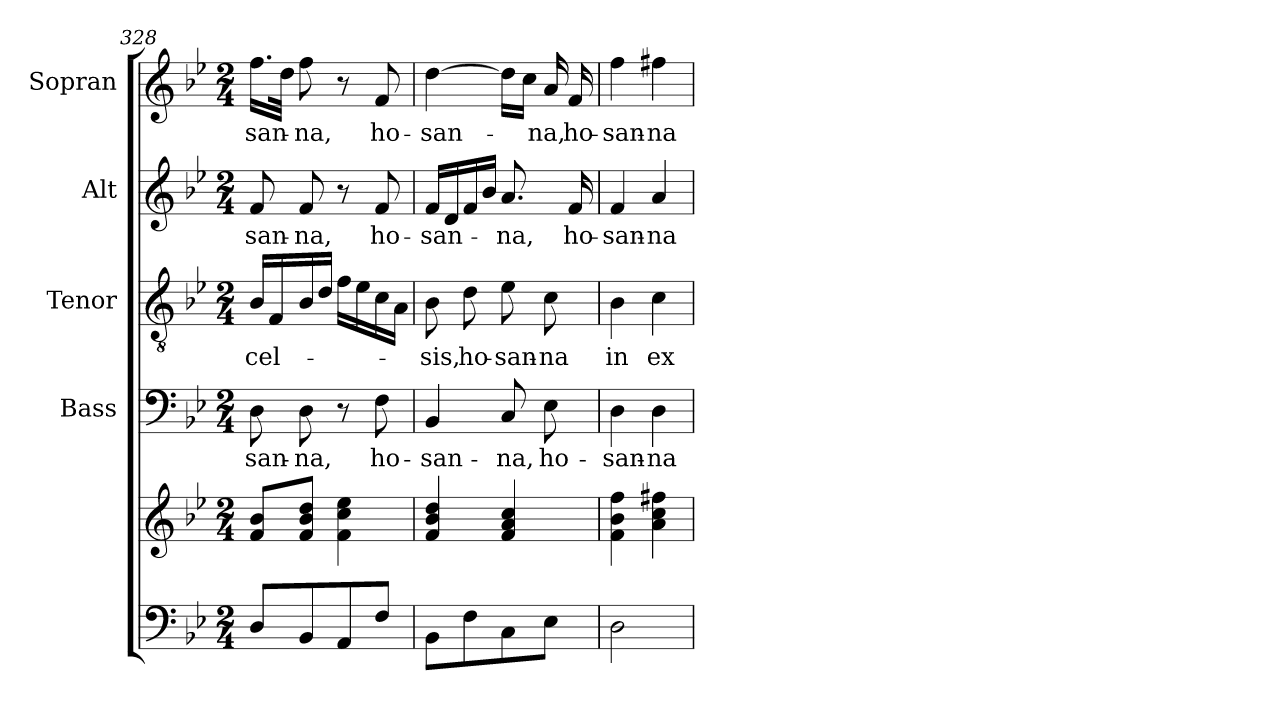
**kern	**kern	**kern	**text	**kern	**text	**kern	**text	**kern	**text
*part5	*part5	*part4	*part4	*part3	*part3	*part2	*part2	*part1	*part1
*staff6	*staff5	*staff4	*staff4	*staff3	*staff3	*staff2	*staff2	*staff1	*staff1
*	*	*I"Bass	*	*I"Tenor	*	*I"Alt	*	*I"Sopran	*
*	*	*I'B.	*	*I'T.	*	*I'A.	*	*I'S.	*
*clefF4	*clefG2	*clefF4	*	*clefGv2	*	*clefG2	*	*clefG2	*
*k[b-e-]	*k[b-e-]	*k[b-e-]	*	*k[b-e-]	*	*k[b-e-]	*	*k[b-e-]	*
*B-:	*B-:	*B-:	*	*B-:	*	*B-:	*	*B-:	*
*M2/4	*M2/4	*M2/4	*	*M2/4	*	*M2/4	*	*M2/4	*
=328	=328	=328	=328	=328	=328	=328	=328	=328	=328
!	!	!	!LO:LY:b	!	!LO:LY:b	!	!LO:LY:b	!	!LO:LY:b
8D/L	8f/ 8b-/L	8D\	-san-	16B-/LL	-cel-	8f/	-san-	16.ff\LL	-san-
.	.	.	.	16F/	.	.	.	.	.
.	.	.	.	.	.	.	.	32dd\JJk	.
!	!	!	!LO:LY:b	!	!	!	!LO:LY:b	!	!LO:LY:b
8BB-/	8f/ 8b-/ 8dd/J	8D\	-na,	16B-/	.	8f/	-na,	8ff\	-na,
.	.	.	.	16d/JJ	.	.	.	.	.
8AA/	4f\ 4cc\ 4ee-\	8r	.	16f\LL	.	8r	.	8r	.
.	.	.	.	16e-\	.	.	.	.	.
!	!	!	!LO:LY:b	!	!	!	!LO:LY:b	!	!LO:LY:b
8F/J	.	8F\	ho-	16c\	.	8f/	ho-	8f/	ho-
.	.	.	.	16A\JJ	.	.	.	.	.
=329	=329	=329	=329	=329	=329	=329	=329	=329	=329
!	!	!	!LO:LY:b	!	!LO:LY:b	!	!LO:LY:b	!	!LO:LY:b
8BB-\L	4f/ 4b-/ 4dd/	4BB-/	-san-	8B-\	-sis,	16f/LL	-san-	[4dd\	-san-
.	.	.	.	.	.	16d/	.	.	.
!	!	!	!	!	!LO:LY:b	!	!	!	!
8F\	.	.	.	8d\	ho-	16f/	.	.	.
.	.	.	.	.	.	16b-/JJ	.	.	.
!	!	!	!LO:LY:b	!	!LO:LY:b	!	!LO:LY:b	!	!
8C\	4f/ 4a/ 4cc/	8C/	-na,	8e-\	-san-	8.a/	-na,	16dd\LL]	.
.	.	.	.	.	.	.	.	16cc\JJ	.
!	!	!	!LO:LY:b	!	!LO:LY:b	!	!	!	!LO:LY:b
8E-\J	.	8E-\	ho-	8c\	-na	.	.	16a/	-na,
!	!	!	!	!	!	!	!LO:LY:b	!	!LO:LY:b
.	.	.	.	.	.	16f/	ho-	16f/	ho-
=330	=330	=330	=330	=330	=330	=330	=330	=330	=330
!	!	!	!LO:LY:b	!	!LO:LY:b	!	!LO:LY:b	!	!LO:LY:b
2D\	4f\ 4b-\ 4ff\	4D\	-san-	4B-\	in	4f/	-san-	4ff\	-san-
!	!	!	!LO:LY:b	!	!LO:LY:b	!	!LO:LY:b	!	!LO:LY:b
.	4a\ 4cc\ 4ff#X\	4D\	-na	4c\	ex-	4a/	-na	4ff#X\	-na
=	=	=	=	=	=	=	=	=	=
*-	*-	*-	*-	*-	*-	*-	*-	*-	*-
